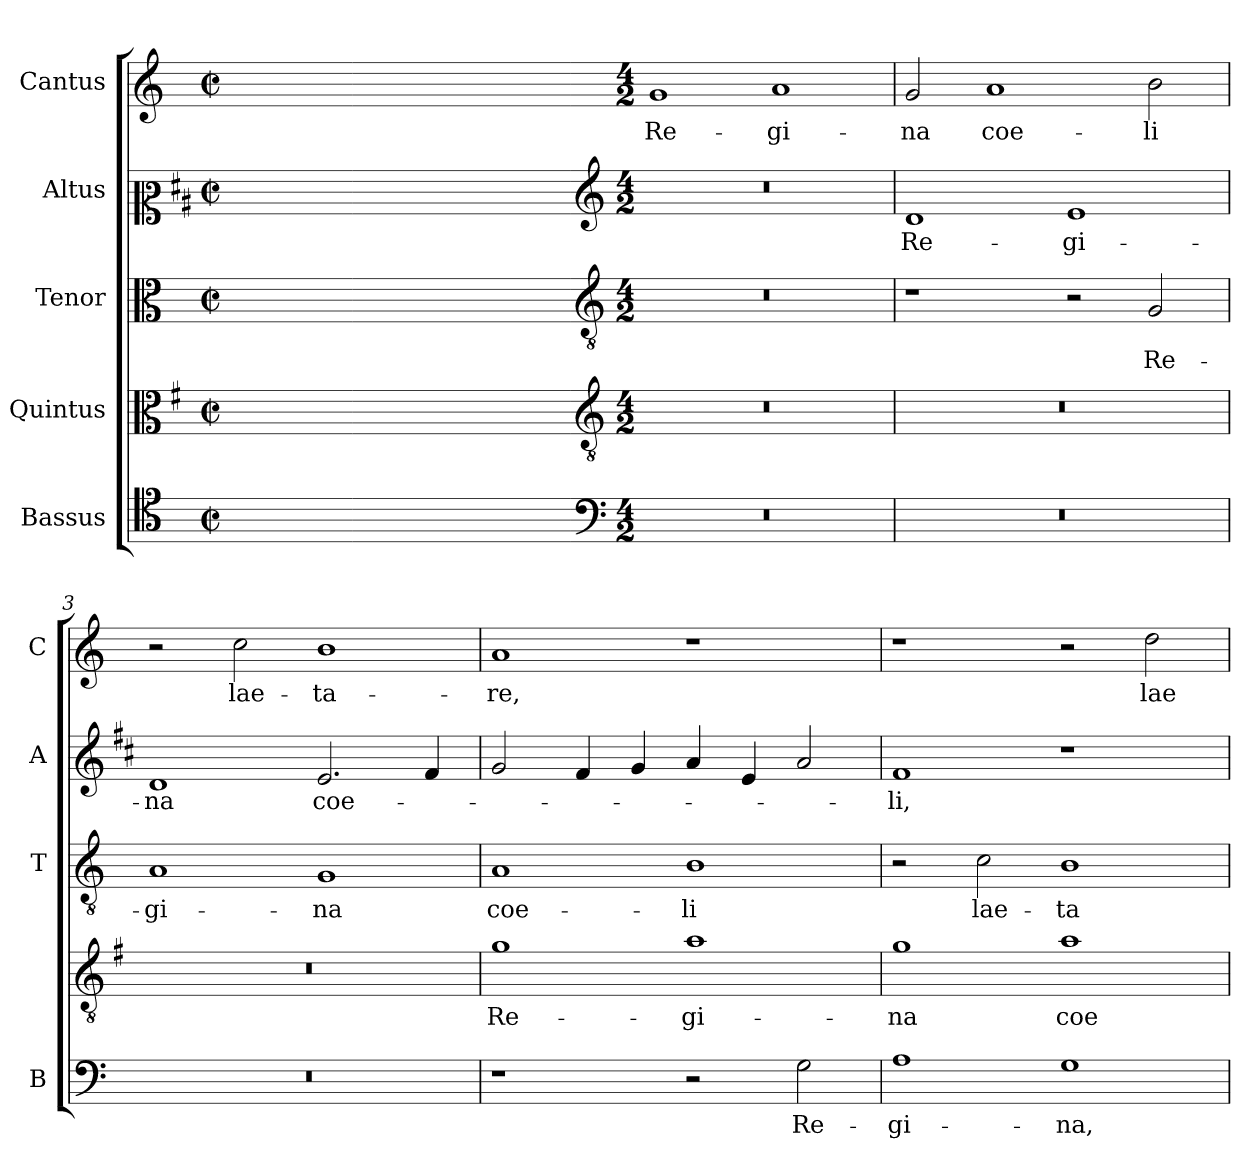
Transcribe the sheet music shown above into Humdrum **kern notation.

**kern	**text	**kern	**text	**kern	**text	**kern	**text	**kern	**text
*part5	*part5	*part4	*part4	*part3	*part3	*part2	*part2	*part1	*part1
*staff5	*staff5	*staff4	*staff4	*staff3	*staff3	*staff2	*staff2	*staff1	*staff1
*I"Bassus	*	*I"Quintus	*	*I"Tenor	*	*I"Altus	*	*I"Cantus	*
*I'B	*	*	*	*I'T	*	*I'A	*	*I'C	*
*clefC4	*	*clefC3	*	*clefC3	*	*clefC2	*	*clefG2	*
*	*	*ITrd4c7	*	*	*	*ITrd1c2	*	*	*
*k[]	*	*k[]	*	*k[]	*	*k[]	*	*k[]	*
*C:	*	*C:	*	*C:	*	*C:	*	*C:	*
*M2/2	*	*M2/2	*	*M2/2	*	*M2/2	*	*M2/2	*
*met(c|)	*	*met(c|)	*	*met(c|)	*	*met(c|)	*	*met(c|)	*
=	=	=	=	=	=	=	=	=	=
1ryy	.	1ryy	.	1ryy	.	1ryy	.	1ryy	.
=1X-	=1X-	=1X-	=1X-	=1X-	=1X-	=1X-	=1X-	=1X-	=1X-
4ryy	.	4ryy	.	4ryy	.	4ryy	.	4ryy	.
4ryy	.	4ryy	.	4ryy	.	4ryy	.	4ryy	.
4ryy	.	4ryy	.	4ryy	.	4ryy	.	4ryy	.
4ryy	.	4ryy	.	4ryy	.	4ryy	.	4ryy	.
=1-	=1-	=1-	=1-	=1-	=1-	=1-	=1-	=1-	=1-
*clefF4	*	*clefGv2	*	*clefGv2	*	*clefG2	*	*	*
*M4/2	*	*M4/2	*	*M4/2	*	*M4/2	*	*M4/2	*
!	!	!	!	!	!	!	!	!	!LO:LY:b
0r	.	0r	.	0r	.	0r	.	1g	Re-
!	!	!	!	!	!	!	!	!	!LO:LY:b
.	.	.	.	.	.	.	.	1a	-gi-
=2	=2	=2	=2	=2	=2	=2	=2	=2	=2
!	!	!	!	!	!	!	!LO:LY:b	!	!LO:LY:b
0r	.	0r	.	1r	.	1c	Re-	2g/	-na
!	!	!	!	!	!	!	!	!	!LO:LY:b
.	.	.	.	.	.	.	.	1a	coe-
!	!	!	!	!	!	!	!LO:LY:b	!	!
.	.	.	.	2r	.	1d	-gi-	.	.
!	!	!	!	!	!LO:LY:b	!	!	!	!LO:LY:b
.	.	.	.	2G/	Re-	.	.	2b\	-li
=3	=3	=3	=3	=3	=3	=3	=3	=3	=3
!	!	!	!	!	!LO:LY:b	!	!LO:LY:b	!	!
0r	.	0r	.	1A	-gi-	1c	-na	2r	.
!	!	!	!	!	!	!	!	!	!LO:LY:b
.	.	.	.	.	.	.	.	2cc\	lae-
!	!	!	!	!	!LO:LY:b	!	!LO:LY:b	!	!LO:LY:b
.	.	.	.	1G	-na	2.d/	coe-	1b	-ta-
.	.	.	.	.	.	4e/	.	.	.
=4	=4	=4	=4	=4	=4	=4	=4	=4	=4
!	!	!	!LO:LY:b	!	!LO:LY:b	!	!	!	!LO:LY:b
1r	.	1c	Re-	1A	coe-	2f/	.	1a	-re,
.	.	.	.	.	.	4e/	.	.	.
.	.	.	.	.	.	4f/	.	.	.
!	!	!	!LO:LY:b	!	!LO:LY:b	!	!	!	!
2r	.	1d	-gi-	1B	-li	4g/	.	1r	.
.	.	.	.	.	.	4d/	.	.	.
!	!LO:LY:b	!	!	!	!	!	!	!	!
2G\	Re-	.	.	.	.	2g/	.	.	.
=5	=5	=5	=5	=5	=5	=5	=5	=5	=5
!	!LO:LY:b	!	!LO:LY:b	!	!	!	!LO:LY:b	!	!
1A	-gi-	1c	-na	2r	.	1e	-li,	1r	.
!	!	!	!	!	!LO:LY:b	!	!	!	!
.	.	.	.	2c\	lae-	.	.	.	.
!	!LO:LY:b	!	!LO:LY:b	!	!LO:LY:b	!	!	!	!
1G	-na,	1d	coe-	1B	-ta-	1r	.	2r	.
!	!	!	!	!	!	!	!	!	!LO:LY:b
.	.	.	.	.	.	.	.	2dd\	lae-
=	=	=	=	=	=	=	=	=	=
*-	*-	*-	*-	*-	*-	*-	*-	*-	*-
